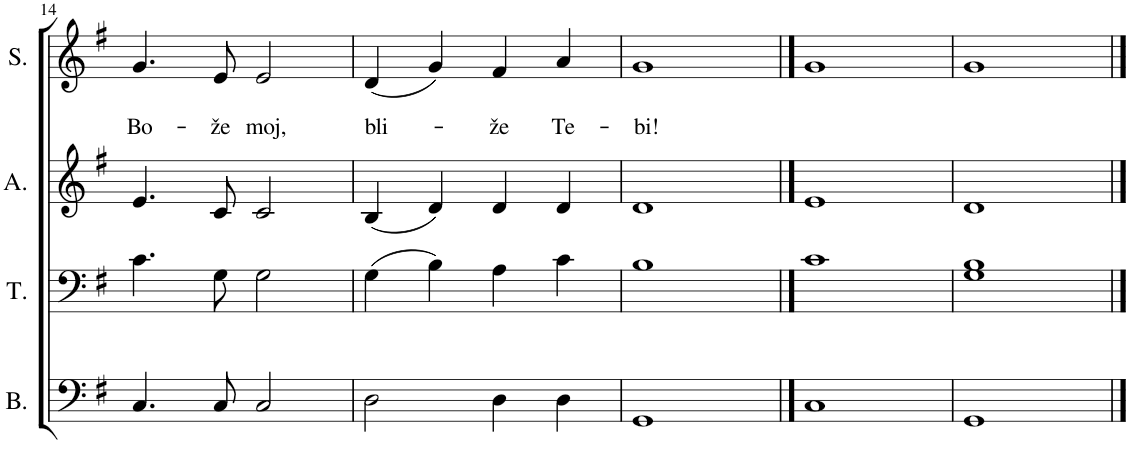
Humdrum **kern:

**kern	**kern	**kern	**kern	**text	**text
*part4	*part3	*part2	*part1	*part1	*part1
*staff4	*staff3	*staff2	*staff1	*staff1	*staff1
*I"Bass	*I"Tenor	*I"Alto	*I"Soprano	*	*
*I'B.	*I'T.	*I'A.	*I'S.	*	*
!!LO:PB:g=z
*clefF4	*clefF4	*clefG2	*clefG2	*	*
*k[f#]	*k[f#]	*k[f#]	*k[f#]	*	*
*M4/4	*M4/4	*M4/4	*M4/4	*	*
*met(c)	*met(c)	*met(c)	*met(c)	*	*
=14	=14	=14	=14	=14	=14
!	!	!	!	!	!LO:LY:b
4.C/	4.c\	4.e/	4.g/	.	Bo-
!	!	!	!	!	!LO:LY:b
8C/	8G\	8c/	8e/	.	-že
!	!	!	!	!	!LO:LY:b
2C/	2G\	2c/	2e/	.	moj,
=15	=15	=15	=15	=15	=15
!	!	!	!	!	!LO:LY:b
2D\	(4G\	(4B/	(4d/	.	bli-
.	4B\)	4d/)	4g/)	.	.
!	!	!	!	!	!LO:LY:b
4D\	4A\	4d/	4f#/	.	-že
!	!	!	!	!	!LO:LY:b
4D\	4c\	4d/	4a/	.	Te-
=16	=16	=16	=16	=16	=16
!	!	!	!	!	!LO:LY:b
1GG	1B	1d	1g	.	-bi!
==17	==17	==17	==17	==17	==17
1C	1c	1e	1g	.	.
=18	=18	=18	=18	=18	=18
1GG	1G 1B	1d	1g	.	.
==	==	==	==	==	==
*-	*-	*-	*-	*-	*-
